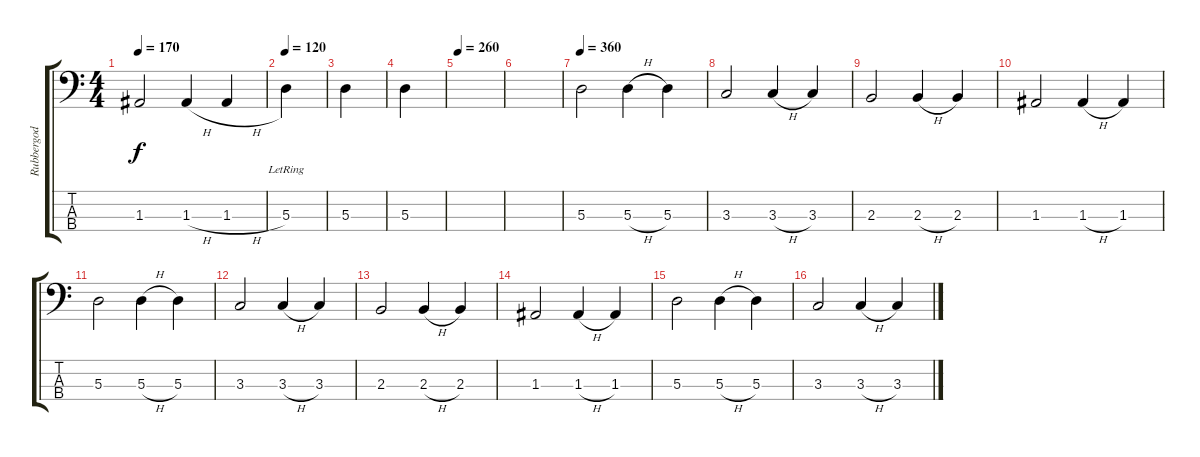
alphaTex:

\track ("Rubbergod" "Rubbergod") {instrument electricbasspick}
\staff {score tabs}
\tuning (G2 D2 A1 E1) {hide}
\ts (4 4)
\tempo 170
\clef f4
\ks c
1.3.2{dy f} 1.3{h}.4 1.3{h}.4 |
\tempo 120
5.3{lr}.4 |
5.3.4 |
5.3.4 |
\tempo 260
|
|
\tempo 360
5.3.2 5.3{h}.4 5.3.4 |
3.3.2 3.3{h}.4 3.3.4 |
2.3.2 2.3{h}.4 2.3.4 |
1.3.2 1.3{h}.4 1.3.4 |
5.3.2 5.3{h}.4 5.3.4 |
3.3.2 3.3{h}.4 3.3.4 |
2.3.2 2.3{h}.4 2.3.4 |
1.3.2 1.3{h}.4 1.3.4 |
5.3.2 5.3{h}.4 5.3.4 |
3.3.2 3.3{h}.4 3.3.4
